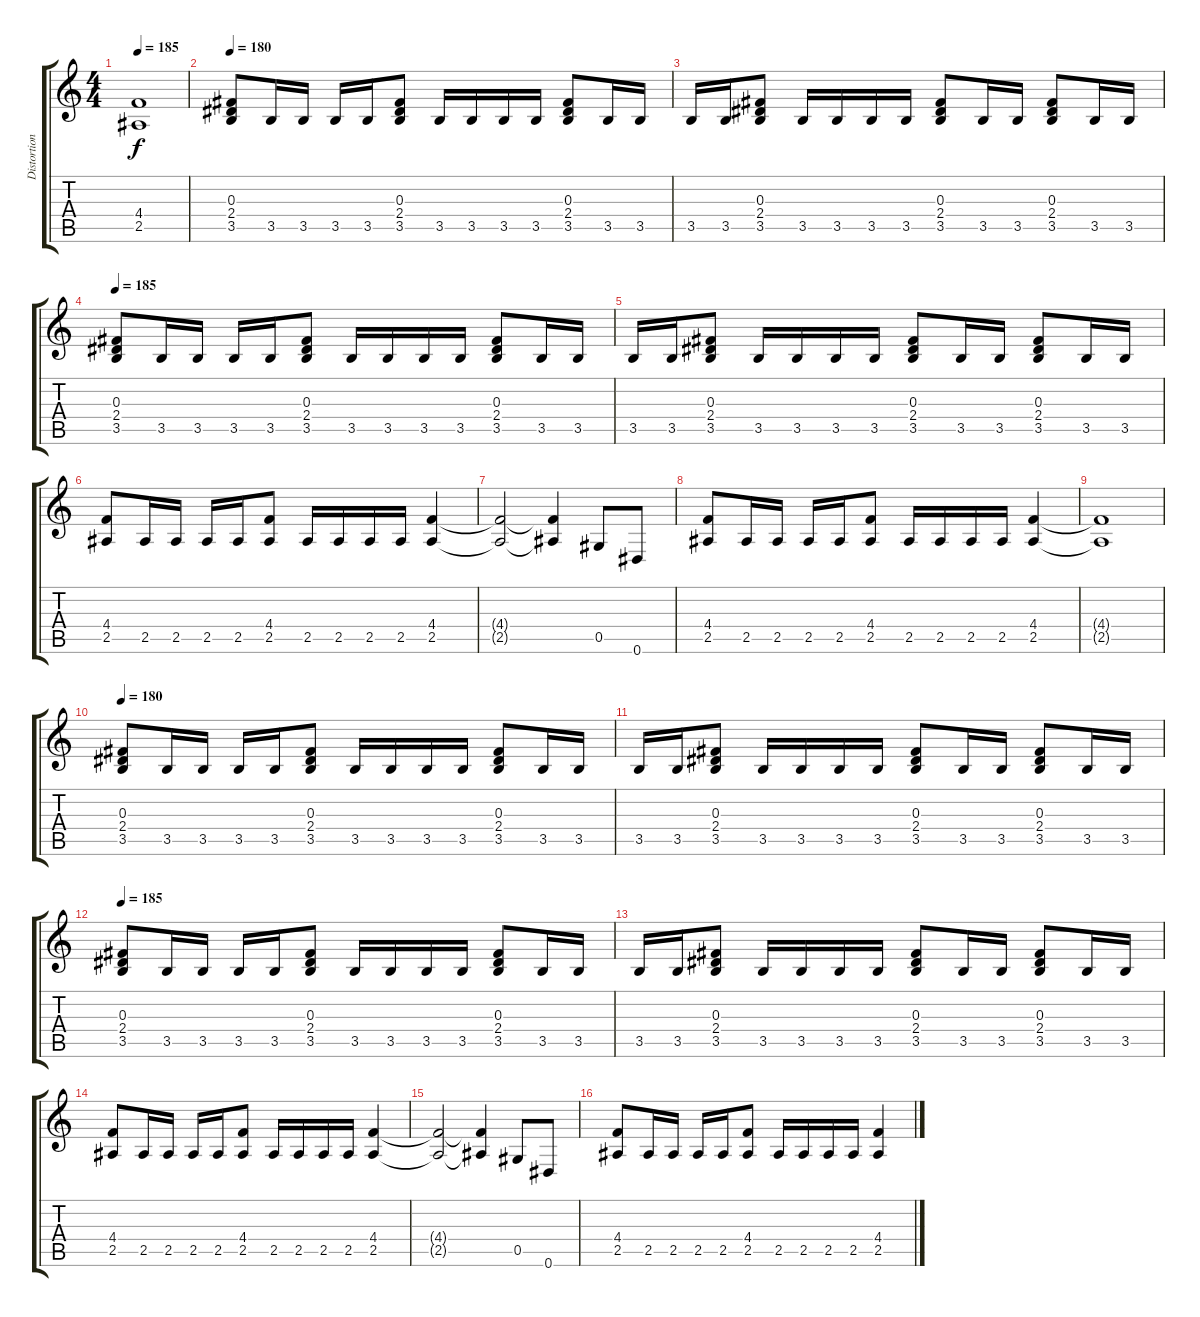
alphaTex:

\track ("Distortion Guitar" "Distortion") {instrument distortionguitar}
\staff {score tabs}
\tuning (Eb4 Bb3 Gb3 Db3 Ab2 Eb2) {hide}
\ts (4 4)
\tempo 185
\clef g2
\ks c
(4.4{t} 2.5{t}).1{dy f} |
\tempo 180
(0.3 2.4 3.5).8{instrument distortionguitar} 3.5.16 3.5.16 3.5.16 3.5.16 (0.3 2.4 3.5).8 3.5.16 3.5.16 3.5.16 3.5.16 (0.3 2.4 3.5).8 3.5.16 3.5.16 |
3.5.16 3.5.16 (0.3 2.4 3.5).8 3.5.16 3.5.16 3.5.16 3.5.16 (0.3 2.4 3.5).8 3.5.16 3.5.16 (0.3 2.4 3.5).8 3.5.16 3.5.16 |
\tempo 185
(0.3 2.4 3.5).8{instrument distortionguitar} 3.5.16 3.5.16 3.5.16 3.5.16 (0.3 2.4 3.5).8 3.5.16 3.5.16 3.5.16 3.5.16 (0.3 2.4 3.5).8 3.5.16 3.5.16 |
3.5.16 3.5.16 (0.3 2.4 3.5).8 3.5.16 3.5.16 3.5.16 3.5.16 (0.3 2.4 3.5).8 3.5.16 3.5.16 (0.3 2.4 3.5).8 3.5.16 3.5.16 |
(4.4 2.5).8 2.5.16 2.5.16 2.5.16 2.5.16 (4.4 2.5).8 2.5.16 2.5.16 2.5.16 2.5.16 (4.4 2.5).4 |
(4.4{t} 2.5{t}).2 (4.4{t} 2.5{t}).4 0.5.8 0.6.8 |
(4.4 2.5).8 2.5.16 2.5.16 2.5.16 2.5.16 (4.4 2.5).8 2.5.16 2.5.16 2.5.16 2.5.16 (4.4 2.5).4 |
(4.4{t} 2.5{t}).1 |
\tempo 180
(0.3 2.4 3.5).8{instrument distortionguitar} 3.5.16 3.5.16 3.5.16 3.5.16 (0.3 2.4 3.5).8 3.5.16 3.5.16 3.5.16 3.5.16 (0.3 2.4 3.5).8 3.5.16 3.5.16 |
3.5.16 3.5.16 (0.3 2.4 3.5).8 3.5.16 3.5.16 3.5.16 3.5.16 (0.3 2.4 3.5).8 3.5.16 3.5.16 (0.3 2.4 3.5).8 3.5.16 3.5.16 |
\tempo 185
(0.3 2.4 3.5).8{instrument distortionguitar} 3.5.16 3.5.16 3.5.16 3.5.16 (0.3 2.4 3.5).8 3.5.16 3.5.16 3.5.16 3.5.16 (0.3 2.4 3.5).8 3.5.16 3.5.16 |
3.5.16 3.5.16 (0.3 2.4 3.5).8 3.5.16 3.5.16 3.5.16 3.5.16 (0.3 2.4 3.5).8 3.5.16 3.5.16 (0.3 2.4 3.5).8 3.5.16 3.5.16 |
(4.4 2.5).8 2.5.16 2.5.16 2.5.16 2.5.16 (4.4 2.5).8 2.5.16 2.5.16 2.5.16 2.5.16 (4.4 2.5).4 |
(4.4{t} 2.5{t}).2 (4.4{t} 2.5{t}).4 0.5.8 0.6.8 |
(4.4 2.5).8 2.5.16 2.5.16 2.5.16 2.5.16 (4.4 2.5).8 2.5.16 2.5.16 2.5.16 2.5.16 (4.4 2.5).4
